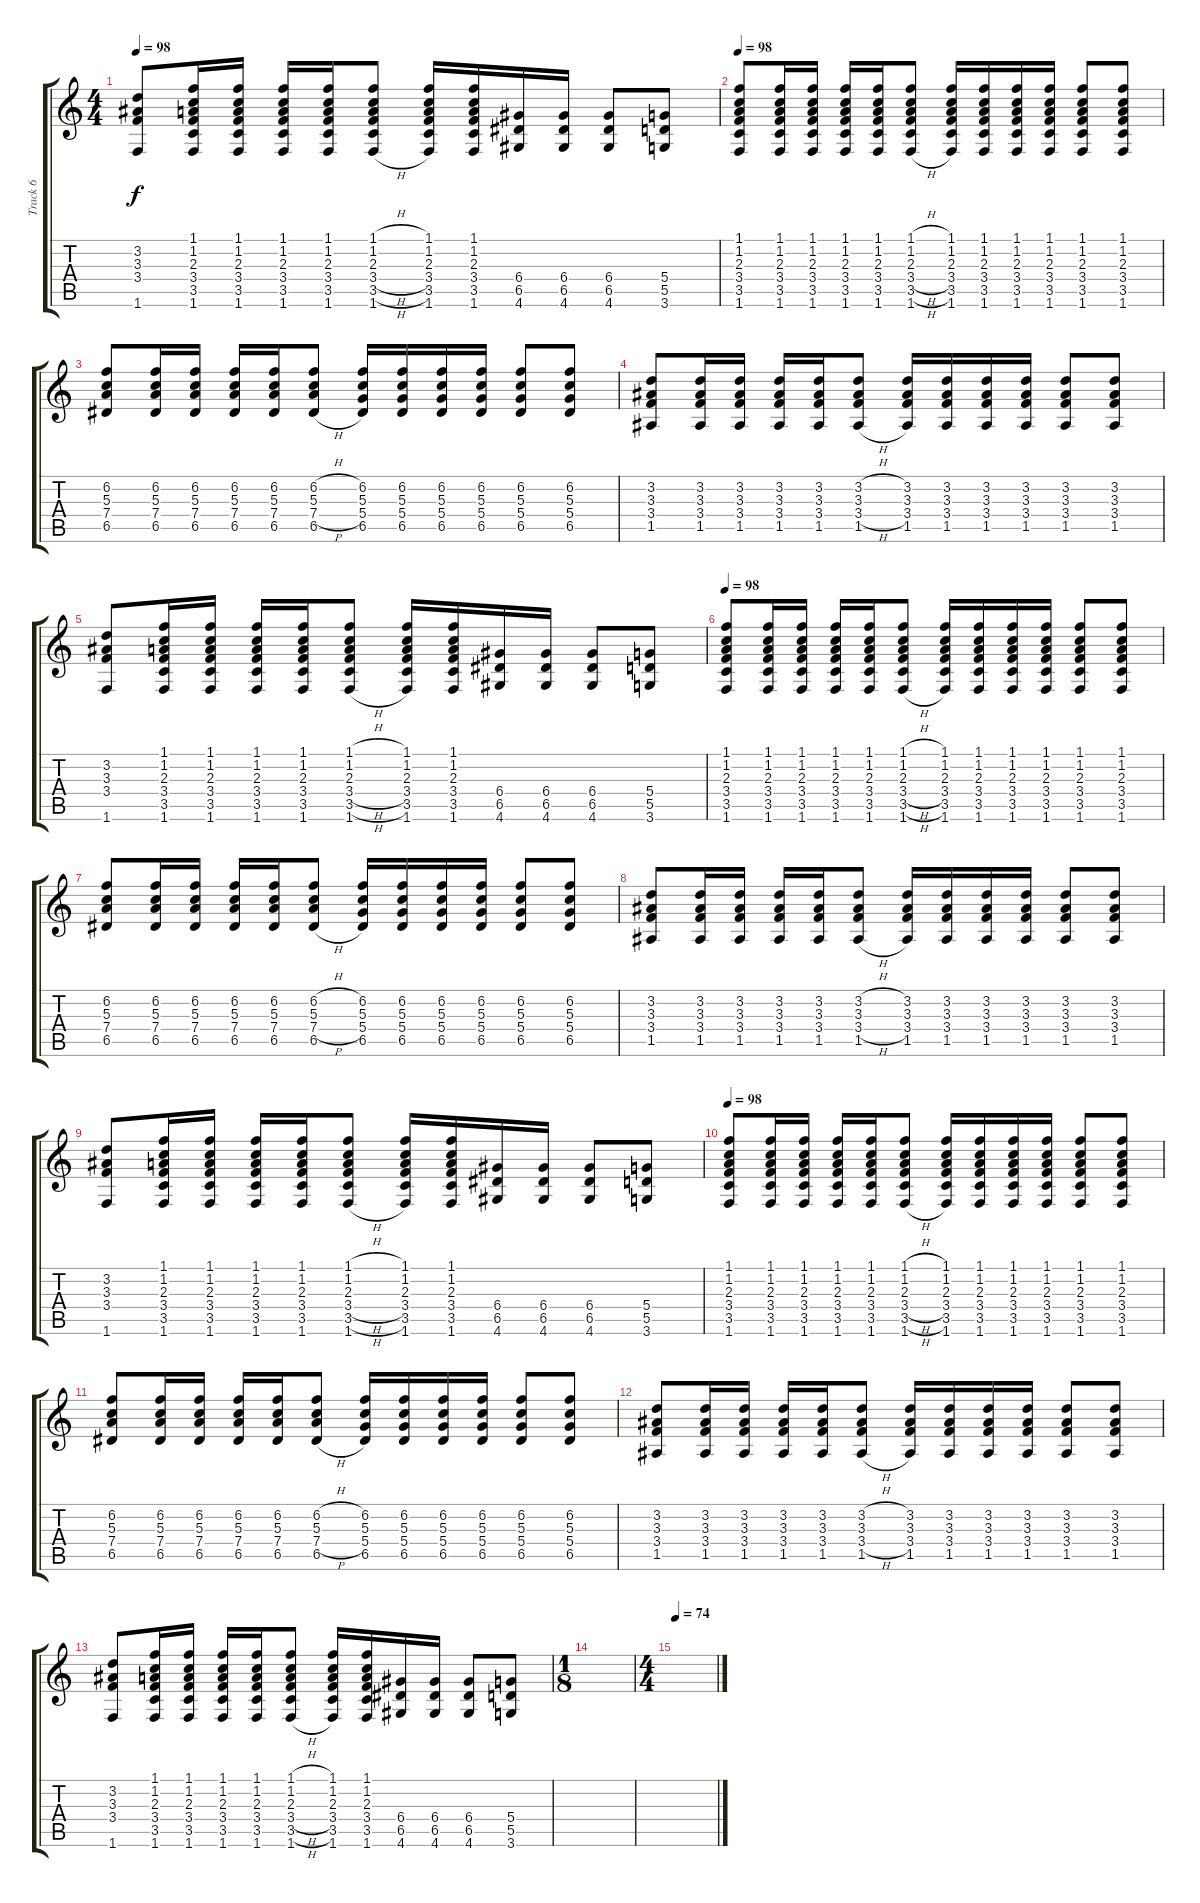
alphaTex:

\track ("Track 6" "Track 6") {instrument acousticguitarsteel}
\staff {score tabs}
\tuning (E4 B3 G3 D3 A2 E2) {hide}
\ts (4 4)
\tempo 98
\clef g2
\ks c
(3.2 3.3 3.4 1.6).8{dy f} (1.1 1.2 2.3 3.4 3.5 1.6).16 (1.1 1.2 2.3 3.4 3.5 1.6).16 (1.1 1.2 2.3 3.4 3.5 1.6).16 (1.1 1.2 2.3 3.4 3.5 1.6).16 (1.1{h} 1.2{h} 2.3{h} 3.4{h} 3.5{h} 1.6{h}).8 (1.1 1.2 2.3 3.4 3.5 1.6).16 (1.1 1.2 2.3 3.4 3.5 1.6).16 (6.4 6.5 4.6).16 (6.4 6.5 4.6).16 (6.4 6.5 4.6).8 (5.4 5.5 3.6).8 |
\tempo 98
(1.1 1.2 2.3 3.4 3.5 1.6).8 (1.1 1.2 2.3 3.4 3.5 1.6).16 (1.1 1.2 2.3 3.4 3.5 1.6).16 (1.1 1.2 2.3 3.4 3.5 1.6).16 (1.1 1.2 2.3 3.4 3.5 1.6).16 (1.1{h} 1.2{h} 2.3{h} 3.4{h} 3.5{h} 1.6{h}).8 (1.1 1.2 2.3 3.4 3.5 1.6).16 (1.1 1.2 2.3 3.4 3.5 1.6).16 (1.1 1.2 2.3 3.4 3.5 1.6).16 (1.1 1.2 2.3 3.4 3.5 1.6).16 (1.1 1.2 2.3 3.4 3.5 1.6).8 (1.1 1.2 2.3 3.4 3.5 1.6).8 |
(6.2 5.3 7.4 6.5).8 (6.2 5.3 7.4 6.5).16 (6.2 5.3 7.4 6.5).16 (6.2 5.3 7.4 6.5).16 (6.2 5.3 7.4 6.5).16 (6.2{h} 5.3{h} 7.4{h} 6.5{h}).8 (6.2 5.3 5.4 6.5).16 (6.2 5.3 5.4 6.5).16 (6.2 5.3 5.4 6.5).16 (6.2 5.3 5.4 6.5).16 (6.2 5.3 5.4 6.5).8 (6.2 5.3 5.4 6.5).8 |
(3.2 3.3 3.4 1.5).8 (3.2 3.3 3.4 1.5).16 (3.2 3.3 3.4 1.5).16 (3.2 3.3 3.4 1.5).16 (3.2 3.3 3.4 1.5).16 (3.2{h} 3.3{h} 3.4{h} 1.5{h}).8 (3.2 3.3 3.4 1.5).16 (3.2 3.3 3.4 1.5).16 (3.2 3.3 3.4 1.5).16 (3.2 3.3 3.4 1.5).16 (3.2 3.3 3.4 1.5).8 (3.2 3.3 3.4 1.5).8 |
(3.2 3.3 3.4 1.6).8 (1.1 1.2 2.3 3.4 3.5 1.6).16 (1.1 1.2 2.3 3.4 3.5 1.6).16 (1.1 1.2 2.3 3.4 3.5 1.6).16 (1.1 1.2 2.3 3.4 3.5 1.6).16 (1.1{h} 1.2{h} 2.3{h} 3.4{h} 3.5{h} 1.6{h}).8 (1.1 1.2 2.3 3.4 3.5 1.6).16 (1.1 1.2 2.3 3.4 3.5 1.6).16 (6.4 6.5 4.6).16 (6.4 6.5 4.6).16 (6.4 6.5 4.6).8 (5.4 5.5 3.6).8 |
\tempo 98
(1.1 1.2 2.3 3.4 3.5 1.6).8 (1.1 1.2 2.3 3.4 3.5 1.6).16 (1.1 1.2 2.3 3.4 3.5 1.6).16 (1.1 1.2 2.3 3.4 3.5 1.6).16 (1.1 1.2 2.3 3.4 3.5 1.6).16 (1.1{h} 1.2{h} 2.3{h} 3.4{h} 3.5{h} 1.6{h}).8 (1.1 1.2 2.3 3.4 3.5 1.6).16 (1.1 1.2 2.3 3.4 3.5 1.6).16 (1.1 1.2 2.3 3.4 3.5 1.6).16 (1.1 1.2 2.3 3.4 3.5 1.6).16 (1.1 1.2 2.3 3.4 3.5 1.6).8 (1.1 1.2 2.3 3.4 3.5 1.6).8 |
(6.2 5.3 7.4 6.5).8 (6.2 5.3 7.4 6.5).16 (6.2 5.3 7.4 6.5).16 (6.2 5.3 7.4 6.5).16 (6.2 5.3 7.4 6.5).16 (6.2{h} 5.3{h} 7.4{h} 6.5{h}).8 (6.2 5.3 5.4 6.5).16 (6.2 5.3 5.4 6.5).16 (6.2 5.3 5.4 6.5).16 (6.2 5.3 5.4 6.5).16 (6.2 5.3 5.4 6.5).8 (6.2 5.3 5.4 6.5).8 |
(3.2 3.3 3.4 1.5).8 (3.2 3.3 3.4 1.5).16 (3.2 3.3 3.4 1.5).16 (3.2 3.3 3.4 1.5).16 (3.2 3.3 3.4 1.5).16 (3.2{h} 3.3{h} 3.4{h} 1.5{h}).8 (3.2 3.3 3.4 1.5).16 (3.2 3.3 3.4 1.5).16 (3.2 3.3 3.4 1.5).16 (3.2 3.3 3.4 1.5).16 (3.2 3.3 3.4 1.5).8 (3.2 3.3 3.4 1.5).8 |
(3.2 3.3 3.4 1.6).8 (1.1 1.2 2.3 3.4 3.5 1.6).16 (1.1 1.2 2.3 3.4 3.5 1.6).16 (1.1 1.2 2.3 3.4 3.5 1.6).16 (1.1 1.2 2.3 3.4 3.5 1.6).16 (1.1{h} 1.2{h} 2.3{h} 3.4{h} 3.5{h} 1.6{h}).8 (1.1 1.2 2.3 3.4 3.5 1.6).16 (1.1 1.2 2.3 3.4 3.5 1.6).16 (6.4 6.5 4.6).16 (6.4 6.5 4.6).16 (6.4 6.5 4.6).8 (5.4 5.5 3.6).8 |
\tempo 98
(1.1 1.2 2.3 3.4 3.5 1.6).8 (1.1 1.2 2.3 3.4 3.5 1.6).16 (1.1 1.2 2.3 3.4 3.5 1.6).16 (1.1 1.2 2.3 3.4 3.5 1.6).16 (1.1 1.2 2.3 3.4 3.5 1.6).16 (1.1{h} 1.2{h} 2.3{h} 3.4{h} 3.5{h} 1.6{h}).8 (1.1 1.2 2.3 3.4 3.5 1.6).16 (1.1 1.2 2.3 3.4 3.5 1.6).16 (1.1 1.2 2.3 3.4 3.5 1.6).16 (1.1 1.2 2.3 3.4 3.5 1.6).16 (1.1 1.2 2.3 3.4 3.5 1.6).8 (1.1 1.2 2.3 3.4 3.5 1.6).8 |
(6.2 5.3 7.4 6.5).8 (6.2 5.3 7.4 6.5).16 (6.2 5.3 7.4 6.5).16 (6.2 5.3 7.4 6.5).16 (6.2 5.3 7.4 6.5).16 (6.2{h} 5.3{h} 7.4{h} 6.5{h}).8 (6.2 5.3 5.4 6.5).16 (6.2 5.3 5.4 6.5).16 (6.2 5.3 5.4 6.5).16 (6.2 5.3 5.4 6.5).16 (6.2 5.3 5.4 6.5).8 (6.2 5.3 5.4 6.5).8 |
(3.2 3.3 3.4 1.5).8 (3.2 3.3 3.4 1.5).16 (3.2 3.3 3.4 1.5).16 (3.2 3.3 3.4 1.5).16 (3.2 3.3 3.4 1.5).16 (3.2{h} 3.3{h} 3.4{h} 1.5{h}).8 (3.2 3.3 3.4 1.5).16 (3.2 3.3 3.4 1.5).16 (3.2 3.3 3.4 1.5).16 (3.2 3.3 3.4 1.5).16 (3.2 3.3 3.4 1.5).8 (3.2 3.3 3.4 1.5).8 |
(3.2 3.3 3.4 1.6).8 (1.1 1.2 2.3 3.4 3.5 1.6).16 (1.1 1.2 2.3 3.4 3.5 1.6).16 (1.1 1.2 2.3 3.4 3.5 1.6).16 (1.1 1.2 2.3 3.4 3.5 1.6).16 (1.1{h} 1.2{h} 2.3{h} 3.4{h} 3.5{h} 1.6{h}).8 (1.1 1.2 2.3 3.4 3.5 1.6).16 (1.1 1.2 2.3 3.4 3.5 1.6).16 (6.4 6.5 4.6).16 (6.4 6.5 4.6).16 (6.4 6.5 4.6).8 (5.4 5.5 3.6).8 |
\ts (1 8)
|
\ts (4 4)
\tempo 74
